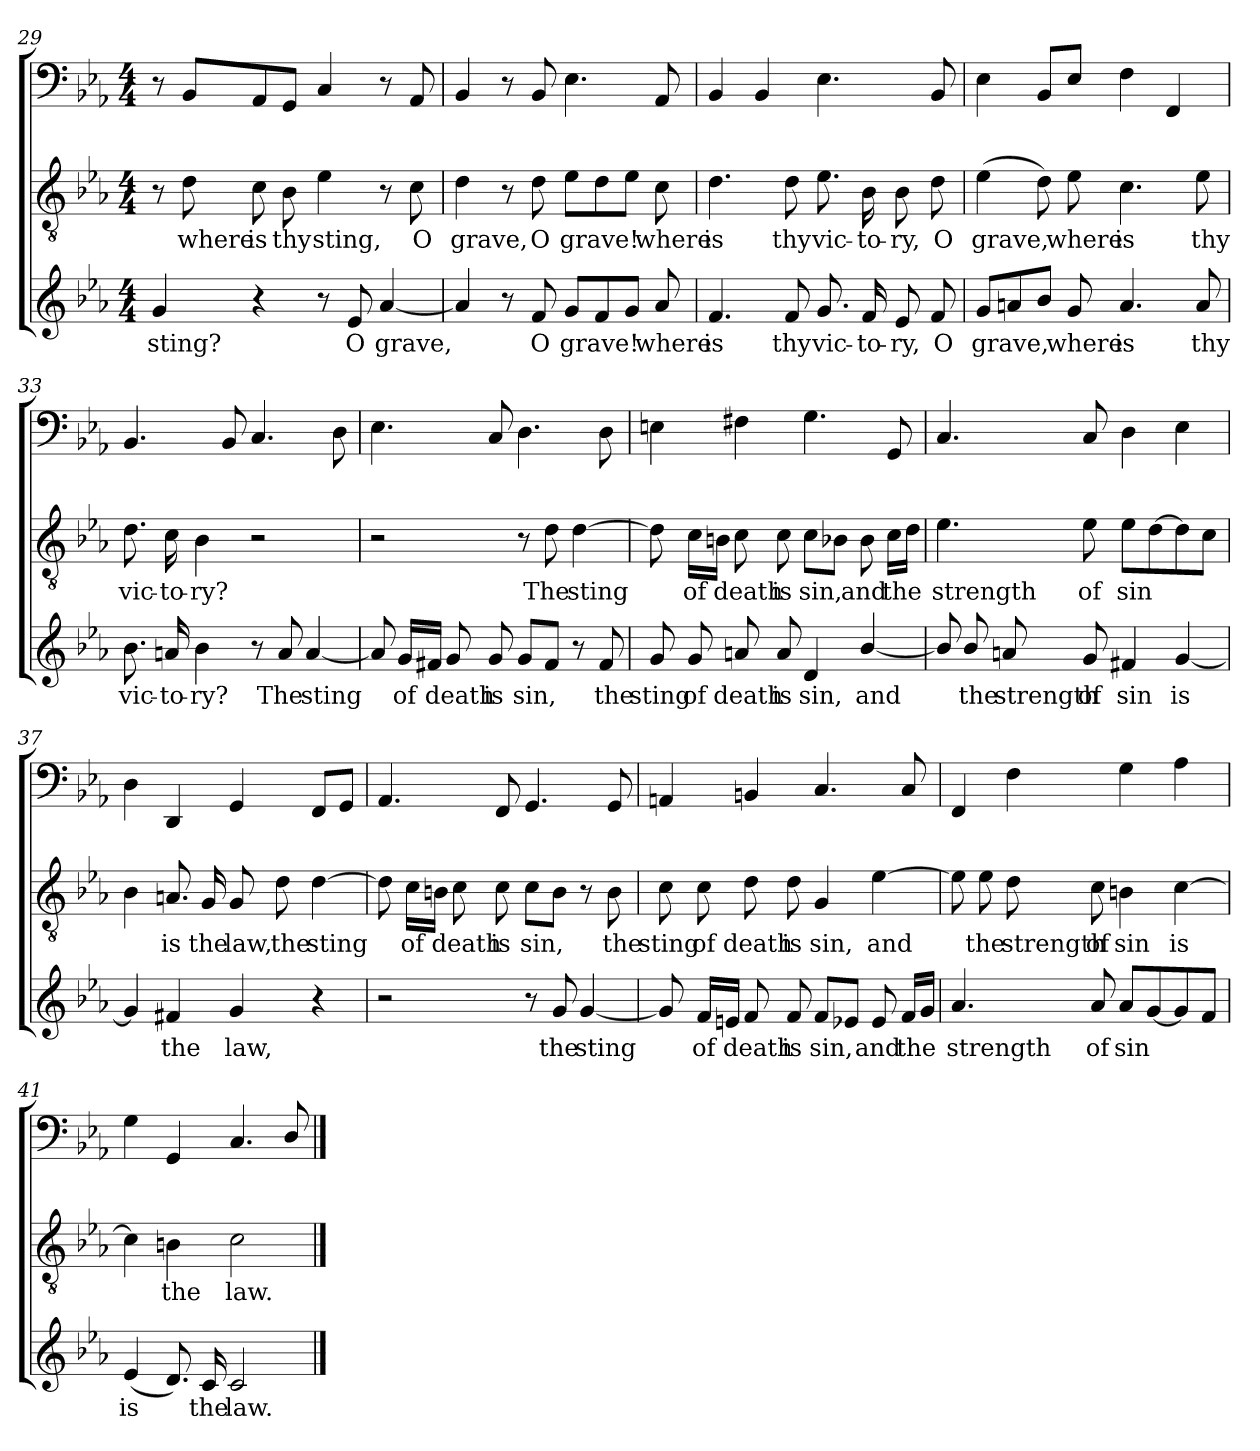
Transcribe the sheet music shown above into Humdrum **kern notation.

**kern	**text	**kern	**text	**kern
*part3	*part3	*part2	*part2	*part1
*staff3	*staff3	*staff2	*staff2	*staff1
*clefG2	*	*clefGv2	*	*clefF4
*k[b-e-a-]	*	*k[b-e-a-]	*	*k[b-e-a-]
*E-:	*	*E-:	*	*E-:
*M4/4	*	*M4/4	*	*M4/4
=29	=29	=29	=29	=29
4g/	sting?	8r	.	8r
.	.	8d\	where	8BB-/L
4r	.	8c\	is	8AA-/
.	.	8B-\	thy	8GG/J
8r	.	4e-\	sting,	4C/
8e-/	O	.	.	.
[4a-/	grave,	8r	.	8r
.	.	8c\	O	8AA-/
=30	=30	=30	=30	=30
4a-/]	.	4d\	grave,	4BB-/
8r	.	8r	.	8r
8f/	O	8d\	O	8BB-/
8g/L	grave!	8e-\L	grave!	4.E-\
8f/	.	8d\	.	.
8g/J	.	8e-\J	.	.
8a-/	where	8c\	where	8AA-/
=31	=31	=31	=31	=31
4.f/	is	4.d\	is	4BB-/
.	.	.	.	4BB-/
8f/	thy	8d\	thy	.
8.g/	vic-	8.e-\	vic-	4.E-\
16f/	-to-	16B-\	-to-	.
8e-/	-ry,	8B-\	-ry,	.
8f/	O	8d\	O	8BB-/
=32	=32	=32	=32	=32
8g/L	grave,	(4e-\	grave,	4E-\
8an/	.	.	.	.
8b-/J	.	8d\)	.	8BB-/L
8g/	where	8e-\	where	8E-/J
4.a/	is	4.c\	is	4F\
.	.	.	.	4FF/
8a/	thy	8e-\	thy	.
=33	=33	=33	=33	=33
8.b-\	vic-	8.d\	vic-	4.BB-/
16an/	-to-	16c\	-to-	.
4b-\	-ry?	4B-\	-ry?	.
.	.	.	.	8BB-/
8r	.	2r	.	4.C/
8a/	The	.	.	.
[4a/	sting	.	.	.
.	.	.	.	8D\
=34	=34	=34	=34	=34
8a/]	.	2r	.	4.E-\
16g/LL	of	.	.	.
16f#X/JJ	.	.	.	.
8g/	death	.	.	.
8g/	is	.	.	8C/
8g/L	sin,	8r	.	4.D\
8f#/J	.	8d\	The	.
8r	.	[4d\	sting	.
8f#/	the	.	.	8D\
=35	=35	=35	=35	=35
8g/	sting	8d\]	.	4En\
8g/	of	16c\LL	of	.
.	.	16Bn\JJ	.	.
8an/	death	8c\	death	4F#X\
8a/	is	8c\	is	.
4d/	sin,	8c\L	sin,	4.G\
.	.	8B-X\J	.	.
[4b-/	and	8B-\	and	.
.	.	16c\LL	the	8GG/
.	.	16d\JJ	.	.
=36	=36	=36	=36	=36
8b-/]	.	4.e-\	strength	4.C/
8b-/	the	.	.	.
8an/	strength	.	.	.
8g/	of	8e-\	of	8C/
4f#X/	sin	8e-\L	sin	4D\
.	.	[8d\	.	.
[4g/	is	8d\]	.	4E-\
.	.	8c\J	.	.
=37	=37	=37	=37	=37
4g/]	.	4B-\	.	4D\
4f#X/	the	8.An/	is	4DD/
.	.	16G/	the	.
4g/	law,	8G/	law,	4GG/
.	.	8d\	the	.
4r	.	[4d\	sting	8FF/L
.	.	.	.	8GG/J
=38	=38	=38	=38	=38
2r	.	8d\]	.	4.AA-/
.	.	16c\LL	of	.
.	.	16Bn\JJ	.	.
.	.	8c\	death	.
.	.	8c\	is	8FF/
8r	.	8c\L	sin,	4.GG/
8g/	the	8B\J	.	.
[4g/	sting	8r	.	.
.	.	8B\	the	8GG/
=39	=39	=39	=39	=39
8g/]	.	8c\	sting	4AAn/
16f/LL	of	8c\	of	.
16en/JJ	.	.	.	.
8f/	death	8d\	death	4BBn/
8f/	is	8d\	is	.
8f/L	sin,	4G/	sin,	4.C/
8e-X/J	.	.	.	.
8e-/	and	[4e-\	and	.
16f/LL	the	.	.	8C/
16g/JJ	.	.	.	.
=40	=40	=40	=40	=40
4.a-/	strength	8e-\]	.	4FF/
.	.	8e-\	the	.
.	.	8d\	strength	4F\
8a-/	of	8c\	of	.
8a-/L	sin	4Bn\	sin	4G\
[8g/	.	.	.	.
8g/]	.	[4c\	is	4A-\
8f/J	.	.	.	.
=41	=41	=41	=41	=41
(4e-/	is	4c\]	.	4G\
8.d/)	.	4Bn\	the	4GG/
16c/	the	.	.	.
2c/	law.	2c\	law.	4.C/
.	.	.	.	8D/
==	==	==	==	==
*-	*-	*-	*-	*-
